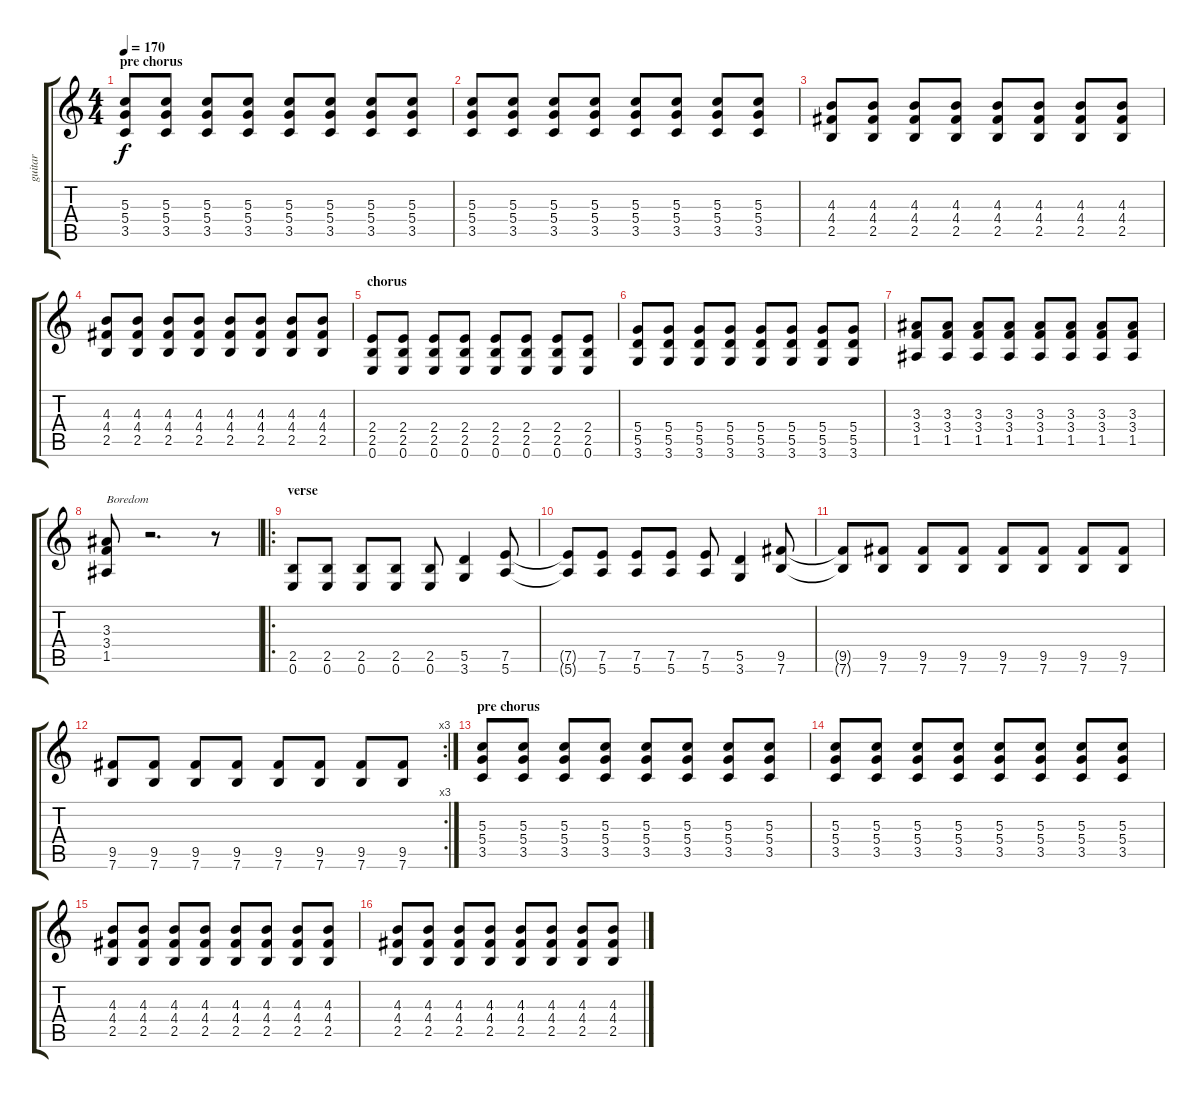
\track ("guitar" "guitar") {instrument overdrivenguitar}
\staff {score tabs}
\tuning (E4 B3 G3 D3 A2 E2) {hide}
\ts (4 4)
\section ("" "pre chorus")
\tempo 170
\clef g2
\ks c
(5.3 5.4 3.5).8{dy f} (5.3 5.4 3.5).8 (5.3 5.4 3.5).8 (5.3 5.4 3.5).8 (5.3 5.4 3.5).8 (5.3 5.4 3.5).8 (5.3 5.4 3.5).8 (5.3 5.4 3.5).8 |
(5.3 5.4 3.5).8 (5.3 5.4 3.5).8 (5.3 5.4 3.5).8 (5.3 5.4 3.5).8 (5.3 5.4 3.5).8 (5.3 5.4 3.5).8 (5.3 5.4 3.5).8 (5.3 5.4 3.5).8 |
(4.3 4.4 2.5).8 (4.3 4.4 2.5).8 (4.3 4.4 2.5).8 (4.3 4.4 2.5).8 (4.3 4.4 2.5).8 (4.3 4.4 2.5).8 (4.3 4.4 2.5).8 (4.3 4.4 2.5).8 |
(4.3 4.4 2.5).8 (4.3 4.4 2.5).8 (4.3 4.4 2.5).8 (4.3 4.4 2.5).8 (4.3 4.4 2.5).8 (4.3 4.4 2.5).8 (4.3 4.4 2.5).8 (4.3 4.4 2.5).8 |
\section ("" "chorus")
(2.4 2.5 0.6).8 (2.4 2.5 0.6).8 (2.4 2.5 0.6).8 (2.4 2.5 0.6).8 (2.4 2.5 0.6).8 (2.4 2.5 0.6).8 (2.4 2.5 0.6).8 (2.4 2.5 0.6).8 |
(5.4 5.5 3.6).8 (5.4 5.5 3.6).8 (5.4 5.5 3.6).8 (5.4 5.5 3.6).8 (5.4 5.5 3.6).8 (5.4 5.5 3.6).8 (5.4 5.5 3.6).8 (5.4 5.5 3.6).8 |
(3.3 3.4 1.5).8 (3.3 3.4 1.5).8 (3.3 3.4 1.5).8 (3.3 3.4 1.5).8 (3.3 3.4 1.5).8 (3.3 3.4 1.5).8 (3.3 3.4 1.5).8 (3.3 3.4 1.5).8 |
(3.3 3.4 1.5).8{txt "Boredom"} r.2{d} r.8 |
\ro
\section ("" "verse")
(2.5 0.6).8 (2.5 0.6).8 (2.5 0.6).8 (2.5 0.6).8 (2.5 0.6).8 (5.5 3.6).4 (7.5 5.6).8 |
(7.5{t} 5.6{t}).8 (7.5 5.6).8 (7.5 5.6).8 (7.5 5.6).8 (7.5 5.6).8 (5.5 3.6).4 (9.5 7.6).8 |
(9.5{t} 7.6{t}).8 (9.5 7.6).8 (9.5 7.6).8 (9.5 7.6).8 (9.5 7.6).8 (9.5 7.6).8 (9.5 7.6).8 (9.5 7.6).8 |
\rc 3
(9.5 7.6).8 (9.5 7.6).8 (9.5 7.6).8 (9.5 7.6).8 (9.5 7.6).8 (9.5 7.6).8 (9.5 7.6).8 (9.5 7.6).8 |
\section ("" "pre chorus")
(5.3 5.4 3.5).8 (5.3 5.4 3.5).8 (5.3 5.4 3.5).8 (5.3 5.4 3.5).8 (5.3 5.4 3.5).8 (5.3 5.4 3.5).8 (5.3 5.4 3.5).8 (5.3 5.4 3.5).8 |
(5.3 5.4 3.5).8 (5.3 5.4 3.5).8 (5.3 5.4 3.5).8 (5.3 5.4 3.5).8 (5.3 5.4 3.5).8 (5.3 5.4 3.5).8 (5.3 5.4 3.5).8 (5.3 5.4 3.5).8 |
(4.3 4.4 2.5).8 (4.3 4.4 2.5).8 (4.3 4.4 2.5).8 (4.3 4.4 2.5).8 (4.3 4.4 2.5).8 (4.3 4.4 2.5).8 (4.3 4.4 2.5).8 (4.3 4.4 2.5).8 |
(4.3 4.4 2.5).8 (4.3 4.4 2.5).8 (4.3 4.4 2.5).8 (4.3 4.4 2.5).8 (4.3 4.4 2.5).8 (4.3 4.4 2.5).8 (4.3 4.4 2.5).8 (4.3 4.4 2.5).8
